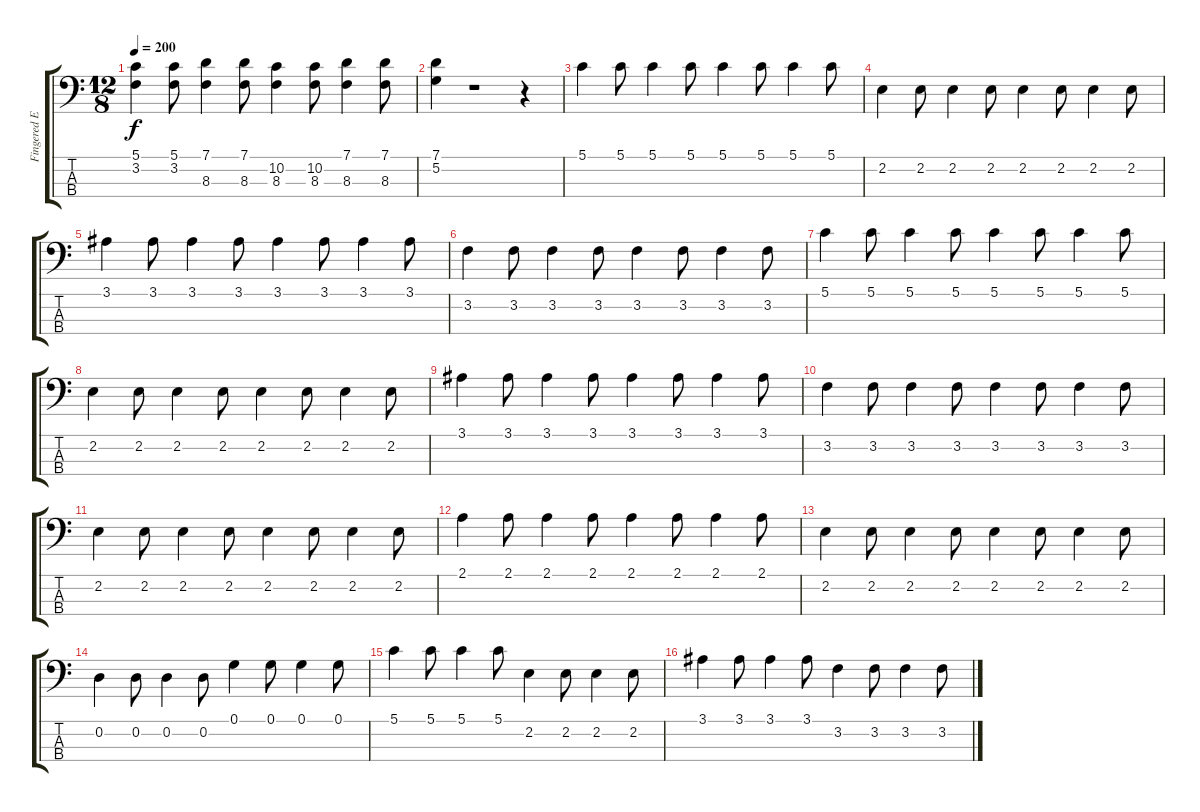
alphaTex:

\track ("Fingered Elec Bass" "Fingered E") {instrument electricbassfinger}
\staff {score tabs}
\tuning (G2 D2 A1 E1) {hide}
\ts (12 8)
\tempo 200
\clef f4
\ks c
(5.1 3.2).4{dy f} (5.1 3.2).8 (7.1 8.3).4 (7.1 8.3).8 (10.2 8.3).4 (10.2 8.3).8 (7.1 8.3).4 (7.1 8.3).8 |
(7.1 5.2).4 r.1 r.4 |
5.1.4 5.1.8 5.1.4 5.1.8 5.1.4 5.1.8 5.1.4 5.1.8 |
2.2.4 2.2.8 2.2.4 2.2.8 2.2.4 2.2.8 2.2.4 2.2.8 |
3.1.4 3.1.8 3.1.4 3.1.8 3.1.4 3.1.8 3.1.4 3.1.8 |
3.2.4 3.2.8 3.2.4 3.2.8 3.2.4 3.2.8 3.2.4 3.2.8 |
5.1.4 5.1.8 5.1.4 5.1.8 5.1.4 5.1.8 5.1.4 5.1.8 |
2.2.4 2.2.8 2.2.4 2.2.8 2.2.4 2.2.8 2.2.4 2.2.8 |
3.1.4 3.1.8 3.1.4 3.1.8 3.1.4 3.1.8 3.1.4 3.1.8 |
3.2.4 3.2.8 3.2.4 3.2.8 3.2.4 3.2.8 3.2.4 3.2.8 |
2.2.4 2.2.8 2.2.4 2.2.8 2.2.4 2.2.8 2.2.4 2.2.8 |
2.1.4 2.1.8 2.1.4 2.1.8 2.1.4 2.1.8 2.1.4 2.1.8 |
2.2.4 2.2.8 2.2.4 2.2.8 2.2.4 2.2.8 2.2.4 2.2.8 |
0.2.4 0.2.8 0.2.4 0.2.8 0.1.4 0.1.8 0.1.4 0.1.8 |
5.1.4 5.1.8 5.1.4 5.1.8 2.2.4 2.2.8 2.2.4 2.2.8 |
3.1.4 3.1.8 3.1.4 3.1.8 3.2.4 3.2.8 3.2.4 3.2.8
